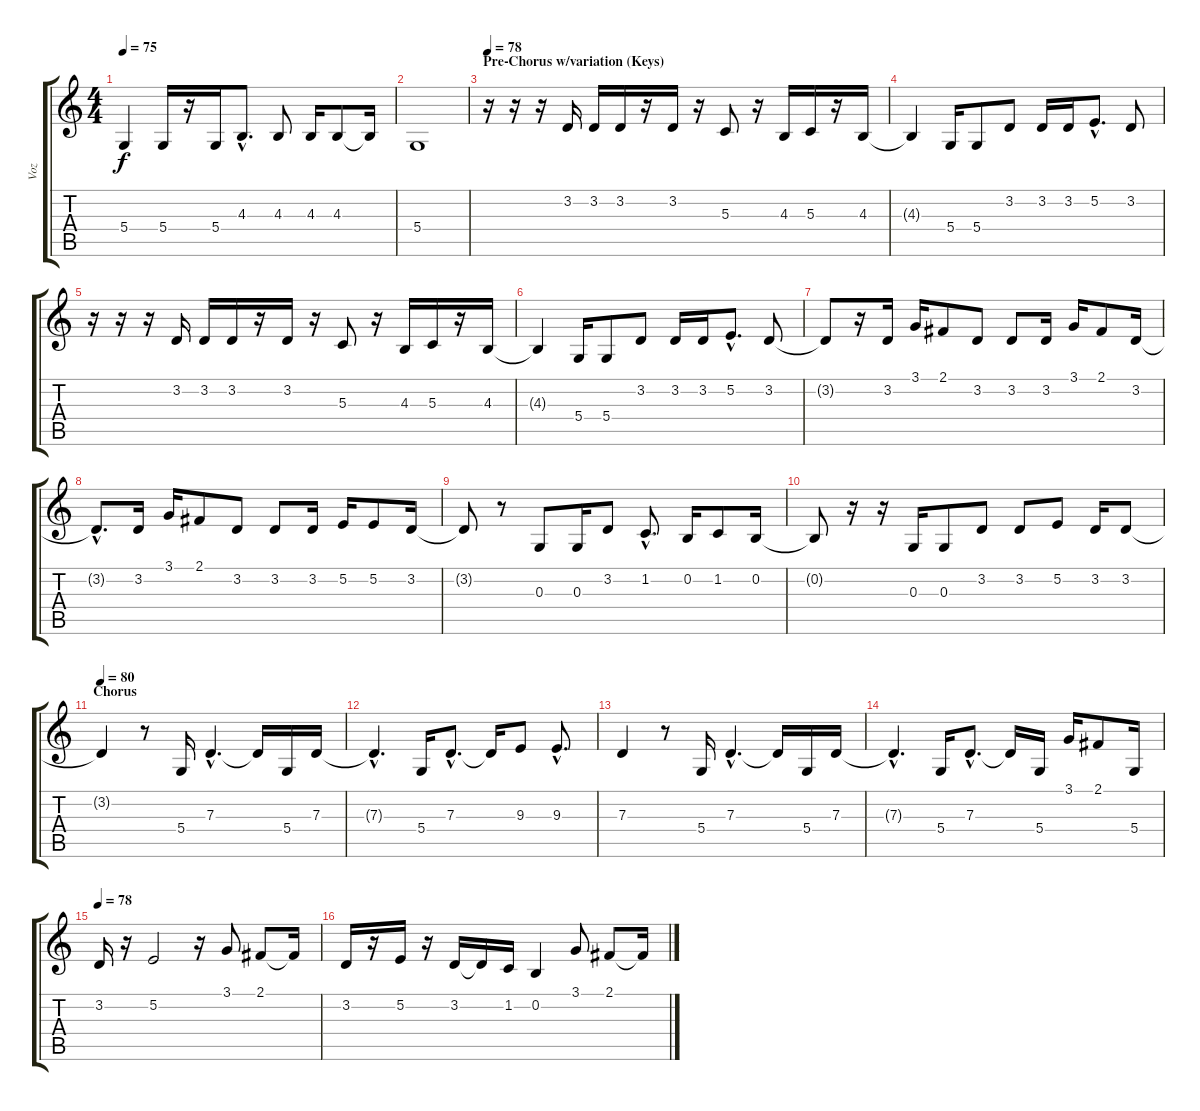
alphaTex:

\track ("Voz" "Voz") {instrument voiceoohs}
\staff {score tabs}
\tuning (E4 B3 G3 D3 A2 E2) {hide}
\ts (4 4)
\tempo 75
\clef g2
\ks c
5.4.4{dy f} 5.4.16 r.16 5.4.16 4.3{hac}.8{d} 4.3.8 4.3.16 4.3.8 4.3{t}.16 |
5.4.1 |
\section ("" "Pre-Chorus w/variation (Keys)")
\tempo 78
r.16 r.16 r.16 3.2.16 3.2.16 3.2.16 r.16 3.2.16 r.16 5.3.8 r.16 4.3.16 5.3.16 r.16 4.3.16 |
4.3{t}.4 5.4.16 5.4.8 3.2.8 3.2.16 3.2.16 5.2{hac}.8{d} 3.2.8 |
r.16 r.16 r.16 3.2.16 3.2.16 3.2.16 r.16 3.2.16 r.16 5.3.8 r.16 4.3.16 5.3.16 r.16 4.3.16 |
4.3{t}.4 5.4.16 5.4.8 3.2.8 3.2.16 3.2.16 5.2{hac}.8{d} 3.2.8 |
3.2{t}.8 r.16 3.2.16 3.1.16 2.1.8 3.2.8 3.2.8 3.2.16 3.1.16 2.1.8 3.2.16 |
3.2{hac t}.8{d} 3.2.16 3.1.16 2.1.8 3.2.8 3.2.8 3.2.16 5.2.16 5.2.8 3.2.16 |
3.2{t}.8 r.8 0.3.8 0.3.16 3.2.8 1.2{hac}.8{d} 0.2.16 1.2.8 0.2.16 |
0.2{t}.8 r.16 r.16 0.3.16 0.3.8 3.2.8 3.2.8 5.2.8 3.2.16 3.2.8 |
\section ("" "Chorus")
\tempo 80
3.2{t}.4 r.8 5.4.16 7.3{hac}.4{d} 7.3{t}.16 5.4.16 7.3.16 |
7.3{hac t}.4{d} 5.4.16 7.3{hac}.8{d} 7.3{t}.16 9.3.8 9.3{hac}.8{d} |
7.3.4 r.8 5.4.16 7.3{hac}.4{d} 7.3{t}.16 5.4.16 7.3.16 |
7.3{hac t}.4{d} 5.4.16 7.3{hac}.8{d} 7.3{t}.16 5.4.16 3.1.16 2.1.8 5.4.16 |
\tempo 78
3.2.16 r.16 5.2.2 r.16 3.1.8 2.1.8 2.1{t}.16 |
3.2.16 r.16 5.2.16 r.16 3.2.16 3.2{t}.16 1.2.16 0.2.4 3.1.8 2.1.8 2.1{t}.16
